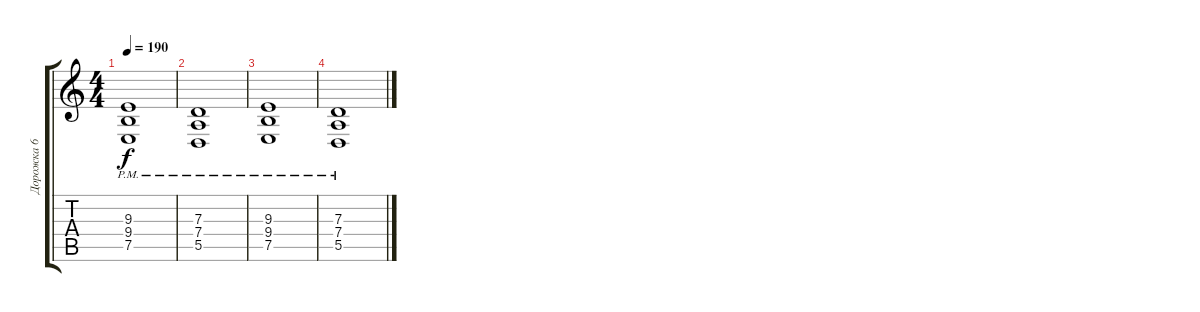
\track ("Дорожка 6" "Дорожка 6") {instrument voiceoohs}
\staff {score tabs}
\tuning (E4 B3 G3 D3 A2 E2) {hide}
\ts (4 4)
\tempo 190
\clef g2
\ks c
(9.3 9.4{pm} 7.5).1{dy f} |
(7.3 7.4{pm} 5.5).1 |
(9.3 9.4{pm} 7.5).1 |
(7.3 7.4{pm} 5.5).1
